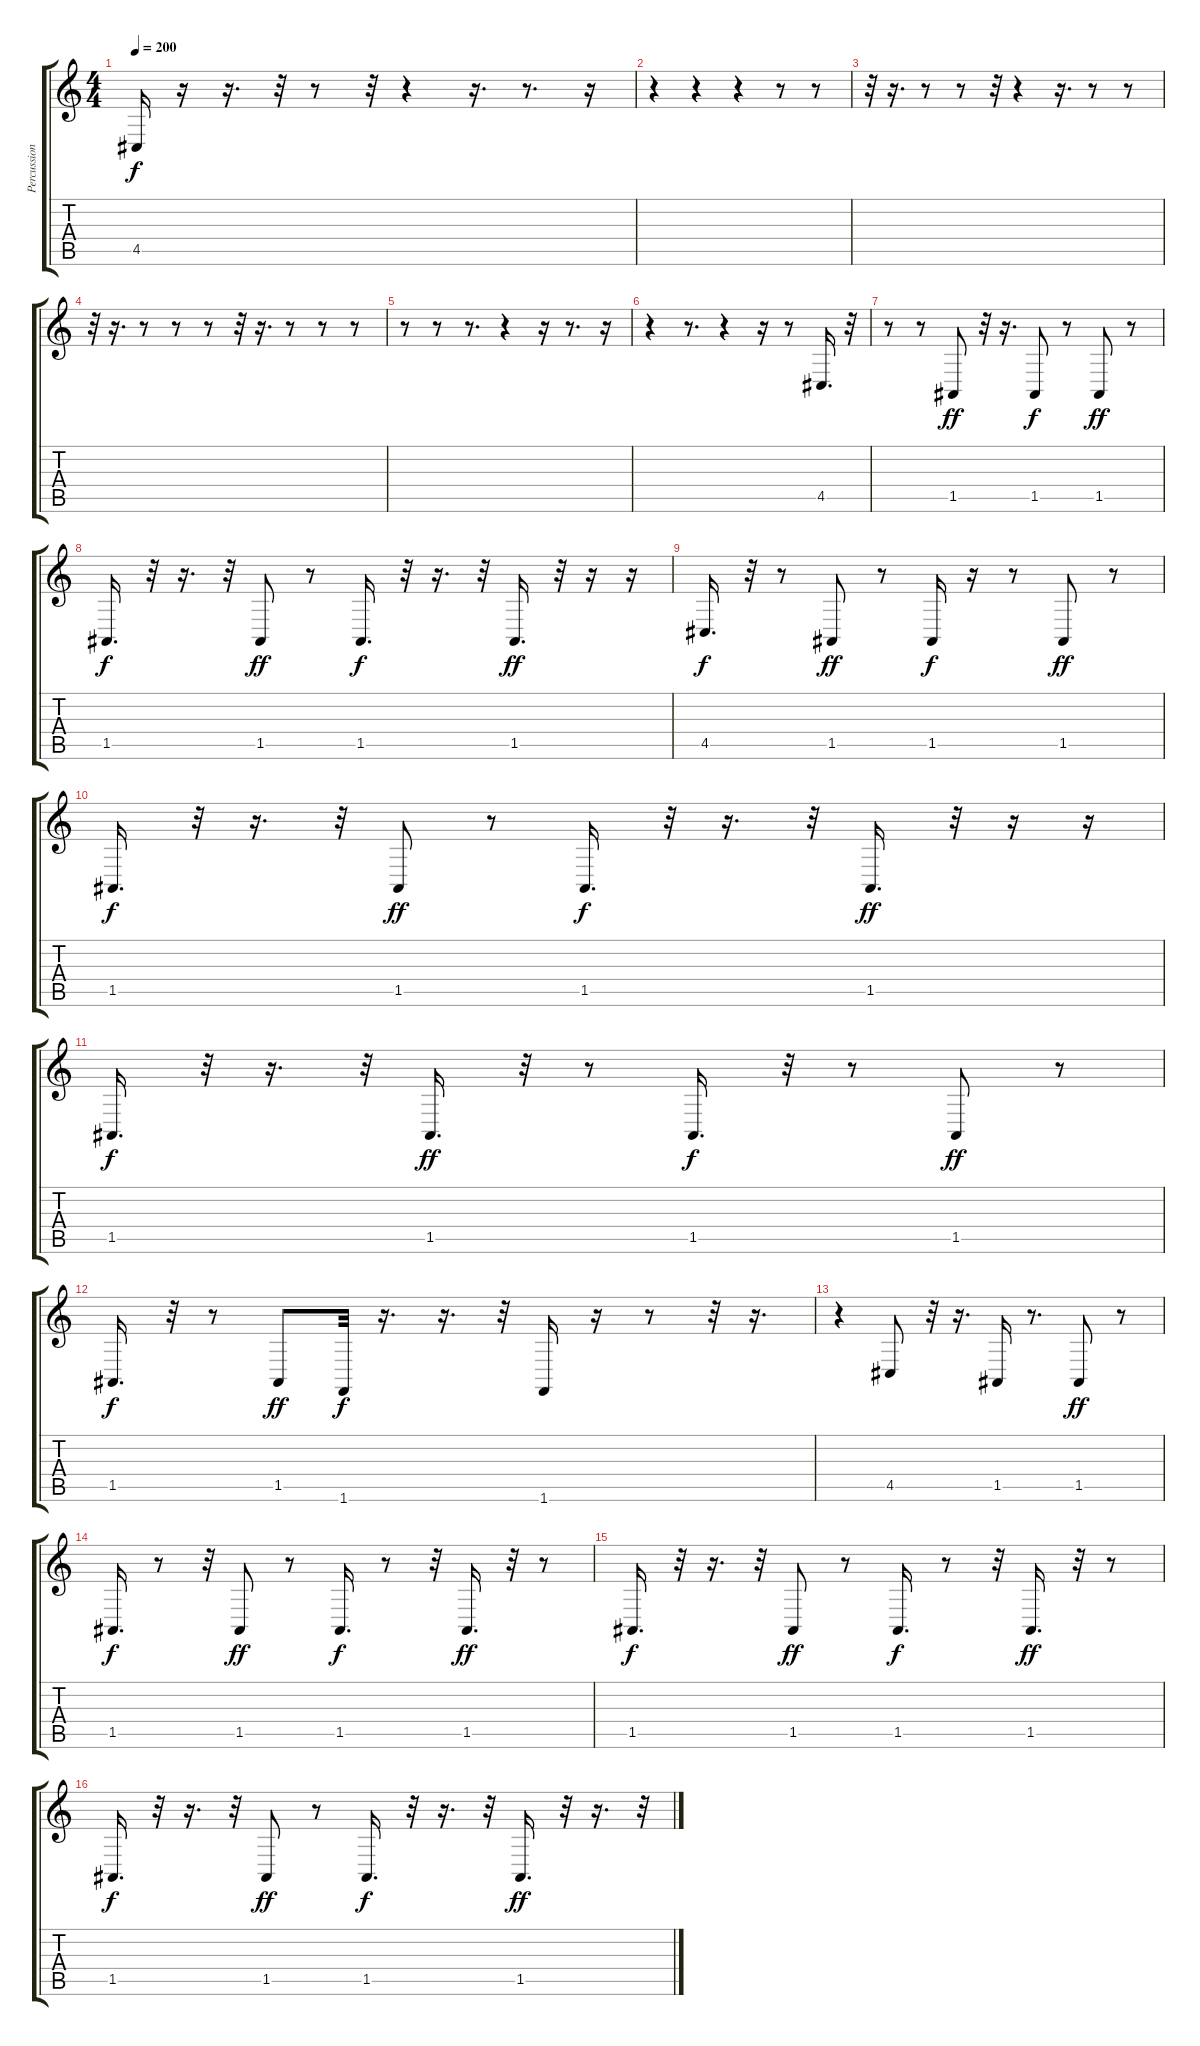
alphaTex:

\track ("Percussioni(Dani)" "Percussion") {instrument acousticgrandpiano}
\staff {score tabs}
\tuning (E4 B3 G3 D3 A2 E2) {hide}
\ts (4 4)
\tempo 200
\clef g2
\ks c
4.5{t}.16{dy f} r.16 r.16{d} r.32 r.8 r.32 r.4 r.16{d} r.8{d} r.16 |
r.4 r.4 r.4 r.8 r.8 |
r.32 r.16{d} r.8 r.8 r.32 r.4 r.16{d} r.8 r.8 |
r.32 r.16{d} r.8 r.8 r.8 r.32 r.16{d} r.8 r.8 r.8 |
r.8 r.8 r.8{d} r.4 r.16 r.8{d} r.16 |
r.4 r.8{d} r.4 r.16 r.8 4.5.16{d} r.32 |
r.8 r.8 1.5.8{dy ff} r.32 r.16{d} 1.5.8{dy f} r.8 1.5.8{dy ff} r.8 |
1.5.16{d dy f} r.32 r.16{d} r.32 1.5.8{dy ff} r.8 1.5.16{d dy f} r.32 r.16{d} r.32 1.5.16{d dy ff} r.32 r.16 r.16 |
4.5.16{d dy f} r.32 r.8 1.5.8{dy ff} r.8 1.5.16{dy f} r.16 r.8 1.5.8{dy ff} r.8 |
1.5.16{d dy f} r.32 r.16{d} r.32 1.5.8{dy ff} r.8 1.5.16{d dy f} r.32 r.16{d} r.32 1.5.16{d dy ff} r.32 r.16 r.16 |
1.5.16{d dy f} r.32 r.16{d} r.32 1.5.16{d dy ff} r.32 r.8 1.5.16{d dy f} r.32 r.8 1.5.8{dy ff} r.8 |
1.5.16{d dy f} r.32 r.8 1.5.8{dy ff} 1.6.32{dy f} r.16{d} r.16{d} r.32 1.6.16 r.16 r.8 r.32 r.16{d} |
r.4 4.5.8 r.32 r.16{d} 1.5.16 r.8{d} 1.5.8{dy ff} r.8 |
1.5.16{d dy f} r.8 r.32 1.5.8{dy ff} r.8 1.5.16{d dy f} r.8 r.32 1.5.16{d dy ff} r.32 r.8 |
1.5.16{d dy f} r.32 r.16{d} r.32 1.5.8{dy ff} r.8 1.5.16{d dy f} r.8 r.32 1.5.16{d dy ff} r.32 r.8 |
1.5.16{d dy f} r.32 r.16{d} r.32 1.5.8{dy ff} r.8 1.5.16{d dy f} r.32 r.16{d} r.32 1.5.16{d dy ff} r.32 r.16{d} r.32
